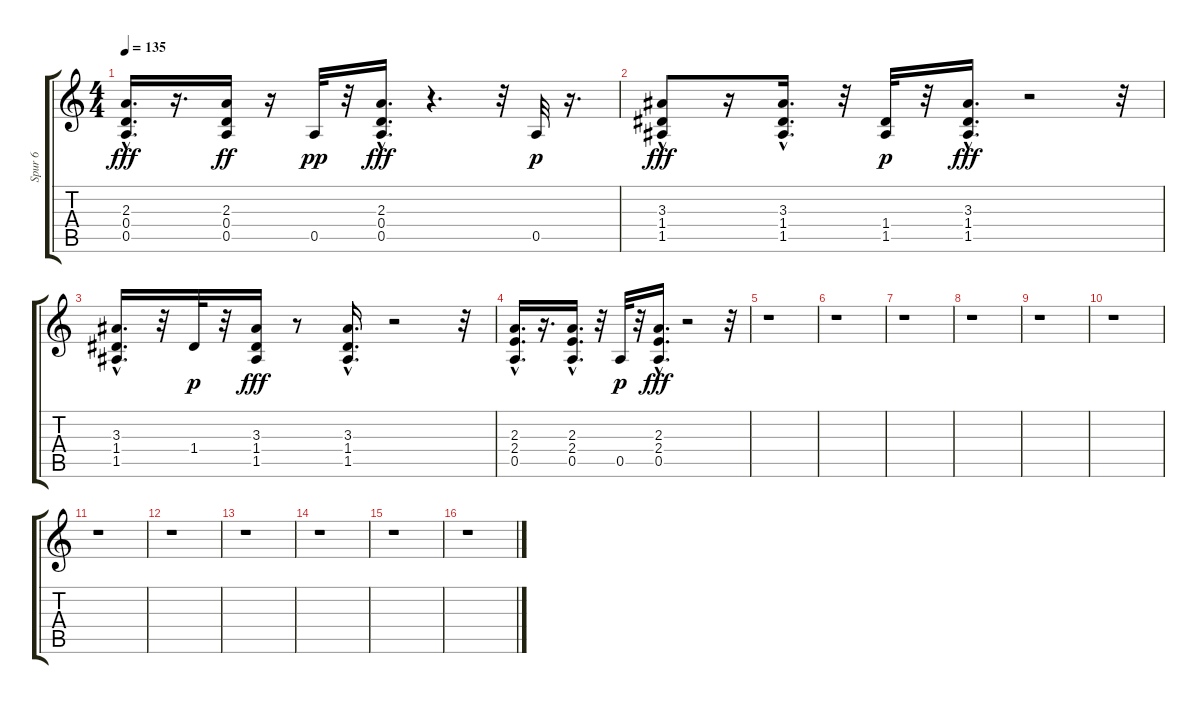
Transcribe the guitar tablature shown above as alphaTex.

\track ("Spur 6" "Spur 6") {instrument electricguitarclean}
\staff {score tabs}
\tuning (E4 B3 G3 D3 A2 E2) {hide}
\ts (4 4)
\tempo 135
\clef g2
\ks c
(2.3{hac} 0.4{hac} 0.5).16{d dy fff} r.16{d} (2.3 0.4 0.5).16{dy ff} r.16 0.5.32{dy pp} r.32 (2.3{hac} 0.4{hac} 0.5).16{d dy fff} r.4{d} r.32 0.5.32{dy p} r.16{d} |
(3.3 1.4 1.5{hac}).8{dy fff} r.16 (3.3 1.4{hac} 1.5).16{d} r.32 (1.4 1.5).32{dy p} r.32 (3.3 1.4{hac} 1.5).16{d dy fff} r.2 r.32 |
(3.3 1.4 1.5{hac}).16{d} r.32 1.4.32{dy p} r.32 (3.3 1.4 1.5).16{dy fff} r.8 (3.3 1.4{hac} 1.5).16{d} r.2 r.32 |
(2.3{hac} 2.4{hac} 0.5).16{d} r.16{d} (2.3{hac} 2.4 0.5).16{d} r.32 0.5.32{dy p} r.32 (2.3 2.4 0.5{hac}).16{d dy fff} r.2 r.32 |
r.1 |
r.1 |
r.1 |
r.1 |
r.1 |
r.1 |
r.1 |
r.1 |
r.1 |
r.1 |
r.1 |
r.1
